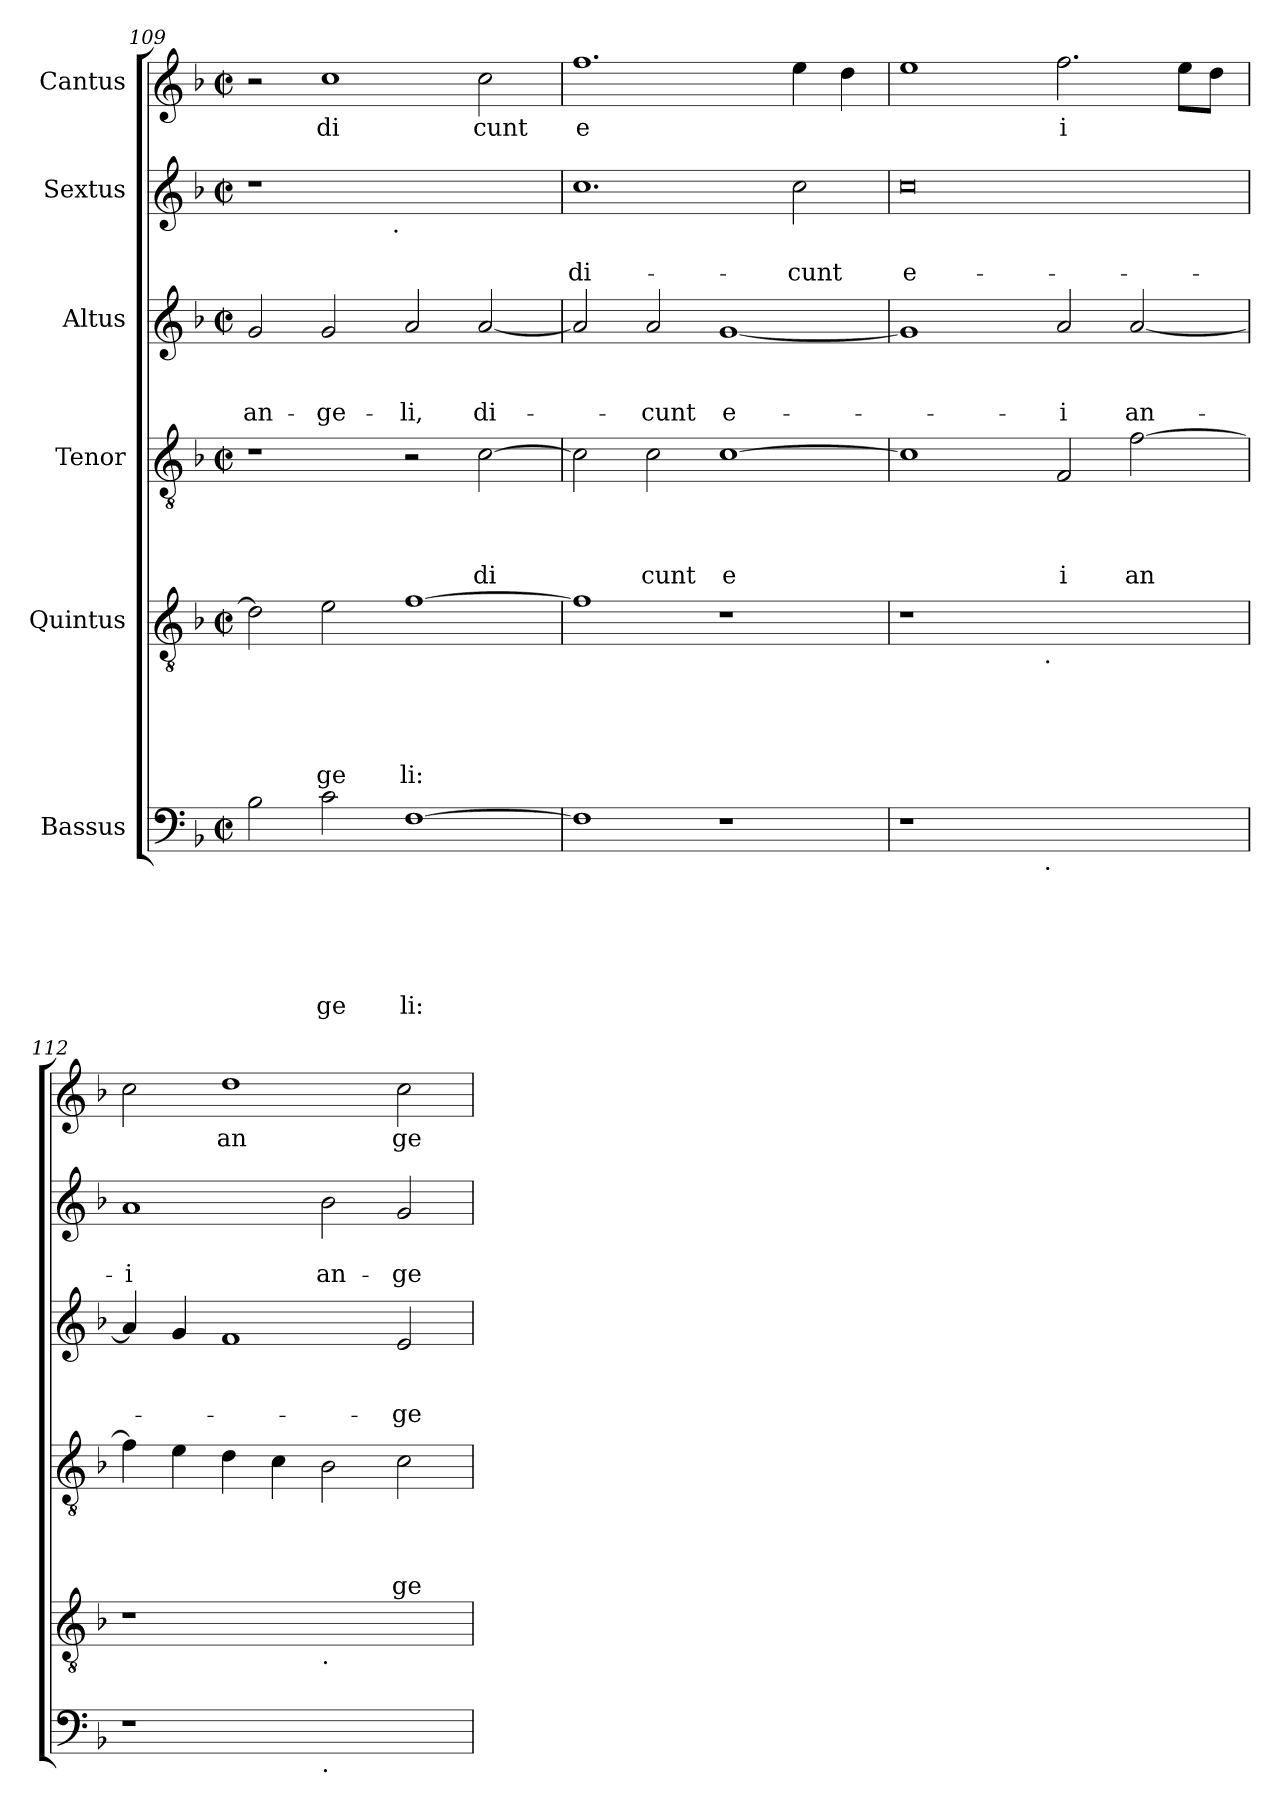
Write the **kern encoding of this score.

**kern	**text	**text	**text	**text	**text	**text	**kern	**text	**text	**text	**text	**text	**kern	**text	**text	**text	**text	**kern	**text	**text	**text	**kern	**text	**text	**kern	**text
*part6	*part6	*part6	*part6	*part6	*part6	*part6	*part5	*part5	*part5	*part5	*part5	*part5	*part4	*part4	*part4	*part4	*part4	*part3	*part3	*part3	*part3	*part2	*part2	*part2	*part1	*part1
*staff6	*staff6	*staff6	*staff6	*staff6	*staff6	*staff6	*staff5	*staff5	*staff5	*staff5	*staff5	*staff5	*staff4	*staff4	*staff4	*staff4	*staff4	*staff3	*staff3	*staff3	*staff3	*staff2	*staff2	*staff2	*staff1	*staff1
*I"Bassus	*	*	*	*	*	*	*I"Quintus	*	*	*	*	*	*I"Tenor	*	*	*	*	*I"Altus	*	*	*	*I"Sextus	*	*	*I"Cantus	*
*clefF4	*	*	*	*	*	*	*clefGv2	*	*	*	*	*	*clefGv2	*	*	*	*	*clefG2	*	*	*	*clefG2	*	*	*clefG2	*
*k[b-]	*	*	*	*	*	*	*k[b-]	*	*	*	*	*	*k[b-]	*	*	*	*	*k[b-]	*	*	*	*k[b-]	*	*	*k[b-]	*
*F:	*	*	*	*	*	*	*F:	*	*	*	*	*	*F:	*	*	*	*	*F:	*	*	*	*F:	*	*	*F:	*
*M2/2	*	*	*	*	*	*	*M2/2	*	*	*	*	*	*M2/2	*	*	*	*	*M2/2	*	*	*	*M2/2	*	*	*M2/2	*
*met(c|)	*	*	*	*	*	*	*met(c|)	*	*	*	*	*	*met(c|)	*	*	*	*	*met(c|)	*	*	*	*met(c|)	*	*	*met(c|)	*
=109	=109	=109	=109	=109	=109	=109	=109	=109	=109	=109	=109	=109	=109	=109	=109	=109	=109	=109	=109	=109	=109	=109	=109	=109	=109	=109
!	!	!	!	!	!	!	!	!	!	!	!	!	!	!	!	!	!	!	!	!	!LO:LY:b	!	!	!	!	!
*	*	*	*	*	*	*	*	*	*	*	*	*	*	*	*	*	*	*	*	*	*	*^	*	*	*	*
2B-\	.	.	.	.	.	.	2d\]	.	.	.	.	.	1r	.	.	.	.	2g/	.	.	an-	1r	2ryy	.	.	2r	.
!	!	!	!	!	!	!LO:LY:b	!	!	!	!	!	!LO:LY:b	!	!	!	!	!	!	!	!	!LO:LY:b	!	!	!	!	!	!LO:LY:b
2c\	.	.	.	.	.	ge	2e\	.	.	.	.	ge	.	.	.	.	.	2g/	.	.	-ge-	.	4...ryy	.	.	1cc	di
!	!	!	!	!	!	!	!	!	!	!	!	!	!	!	!	!	!	!	!	!	!	!	!LO:TX:b:t=.	!	!	!	!
.	.	.	.	.	.	.	.	.	.	.	.	.	.	.	.	.	.	.	.	.	.	.	1ryy	.	.	.	.
!	!	!	!	!	!	!LO:LY:b	!	!	!	!	!	!LO:LY:b	!	!	!	!	!	!	!	!	!LO:LY:b	!	!	!	!	!	!
[>1F	.	.	.	.	.	li:	[>1f	.	.	.	.	li:	2r	.	.	.	.	2a/	.	.	-li,	1ryy	.	.	.	.	.
!	!	!	!	!	!	!	!	!	!	!	!	!	!	!	!	!	!LO:LY:b	!	!	!	!LO:LY:b	!	!	!	!	!	!LO:LY:b
.	.	.	.	.	.	.	.	.	.	.	.	.	[>2c\	.	.	.	di	[<2a/	.	.	di-	.	.	.	.	2cc\	cunt
.	.	.	.	.	.	.	.	.	.	.	.	.	.	.	.	.	.	.	.	.	.	.	32ryy	.	.	.	.
=110	=110	=110	=110	=110	=110	=110	=110	=110	=110	=110	=110	=110	=110	=110	=110	=110	=110	=110	=110	=110	=110	=110	=110	=110	=110	=110	=110
!	!	!	!	!	!	!	!	!	!	!	!	!	!	!	!	!	!	!	!	!	!	!	!	!	!LO:LY:b	!	!LO:LY:b
*	*	*	*	*	*	*	*	*	*	*	*	*	*	*	*	*	*	*	*	*	*	*v	*v	*	*	*	*
1F]	.	.	.	.	.	.	1f]	.	.	.	.	.	2c\]	.	.	.	.	2a/]	.	.	.	1.cc	.	di-	1.ff	e
!	!	!	!	!	!	!	!	!	!	!	!	!	!	!	!	!	!LO:LY:b	!	!	!	!LO:LY:b	!	!	!	!	!
.	.	.	.	.	.	.	.	.	.	.	.	.	2c\	.	.	.	cunt	2a/	.	.	-cunt	.	.	.	.	.
!	!	!	!	!	!	!	!	!	!	!	!	!	!	!	!	!	!LO:LY:b	!	!	!	!LO:LY:b	!	!	!	!	!
1r	.	.	.	.	.	.	1r	.	.	.	.	.	[>1c	.	.	.	e	[<1g	.	.	e-	.	.	.	.	.
!	!	!	!	!	!	!	!	!	!	!	!	!	!	!	!	!	!	!	!	!	!	!	!	!LO:LY:b	!	!
.	.	.	.	.	.	.	.	.	.	.	.	.	.	.	.	.	.	.	.	.	.	2cc\	.	-cunt	4ee\	.
.	.	.	.	.	.	.	.	.	.	.	.	.	.	.	.	.	.	.	.	.	.	.	.	.	4dd\	.
=111	=111	=111	=111	=111	=111	=111	=111	=111	=111	=111	=111	=111	=111	=111	=111	=111	=111	=111	=111	=111	=111	=111	=111	=111	=111	=111
!	!	!	!	!	!	!	!	!	!	!	!	!	!	!	!	!	!	!	!	!	!	!	!	!LO:LY:b	!	!
*^	*	*	*	*	*	*	*^	*	*	*	*	*	*	*	*	*	*	*	*	*	*	*	*	*	*	*
1r	2ryy	.	.	.	.	.	.	1r	2ryy	.	.	.	.	.	1c]	.	.	.	.	1g]	.	.	.	0cc	.	e-	1ee	.
.	4...ryy	.	.	.	.	.	.	.	4...ryy	.	.	.	.	.	.	.	.	.	.	.	.	.	.	.	.	.	.	.
!	!	!	!	!	!	!	!	!	!LO:TX:b:t=.	!	!	!	!	!	!	!	!	!	!	!	!	!	!	!	!	!	!	!
!	!LO:TX:b:t=.	!	!	!	!	!	!	!	!	!	!	!	!	!	!	!	!	!	!	!	!	!	!	!	!	!	!	!
.	1ryy	.	.	.	.	.	.	.	1ryy	.	.	.	.	.	.	.	.	.	.	.	.	.	.	.	.	.	.	.
!	!	!	!	!	!	!	!	!	!	!	!	!	!	!	!	!	!	!	!LO:LY:b	!	!	!	!LO:LY:b	!	!	!	!	!LO:LY:b
1ryy	.	.	.	.	.	.	.	1ryy	.	.	.	.	.	.	2F/	.	.	.	i	2a/	.	.	-i	.	.	.	2.ff\	i
!	!	!	!	!	!	!	!	!	!	!	!	!	!	!	!	!	!	!	!LO:LY:b	!	!	!	!LO:LY:b	!	!	!	!	!
.	.	.	.	.	.	.	.	.	.	.	.	.	.	.	[>2f\	.	.	.	an	[<2a/	.	.	an-	.	.	.	.	.
.	.	.	.	.	.	.	.	.	.	.	.	.	.	.	.	.	.	.	.	.	.	.	.	.	.	.	8ee\L	.
.	.	.	.	.	.	.	.	.	.	.	.	.	.	.	.	.	.	.	.	.	.	.	.	.	.	.	8dd\J	.
.	32ryy	.	.	.	.	.	.	.	32ryy	.	.	.	.	.	.	.	.	.	.	.	.	.	.	.	.	.	.	.
=112	=112	=112	=112	=112	=112	=112	=112	=112	=112	=112	=112	=112	=112	=112	=112	=112	=112	=112	=112	=112	=112	=112	=112	=112	=112	=112	=112	=112
!	!	!	!	!	!	!	!	!	!	!	!	!	!	!	!	!	!	!	!	!	!	!	!	!	!	!LO:LY:b	!	!
*v	*v	*	*	*	*	*	*	*	*	*	*	*	*	*	*	*	*	*	*	*	*	*	*	*	*	*	*	*
*	*	*	*	*	*	*	*v	*v	*	*	*	*	*	*	*	*	*	*	*	*	*	*	*	*	*	*	*
1r	.	.	.	.	.	.	1r	.	.	.	.	.	4f\]	.	.	.	.	4a/]	.	.	.	1a	.	-i	2cc\	.
.	.	.	.	.	.	.	.	.	.	.	.	.	4e\	.	.	.	.	4g/	.	.	.	.	.	.	.	.
!	!	!	!	!	!	!	!	!	!	!	!	!	!	!	!	!	!	!	!	!	!	!	!	!	!	!LO:LY:b
.	.	.	.	.	.	.	.	.	.	.	.	.	4d\	.	.	.	.	1f	.	.	.	.	.	.	1dd	an
.	.	.	.	.	.	.	.	.	.	.	.	.	4c\	.	.	.	.	.	.	.	.	.	.	.	.	.
!	!	!	!	!	!	!	!LO:TX:b:t=.	!	!	!	!	!	!	!	!	!	!	!	!	!	!	!	!	!	!	!
!LO:TX:b:t=.	!	!	!	!	!	!	!	!	!	!	!	!	!	!	!	!	!	!	!	!	!	!	!	!	!	!
!	!	!	!	!	!	!	!	!	!	!	!	!	!	!	!	!	!	!	!	!	!	!	!	!LO:LY:b	!	!
1ryy	.	.	.	.	.	.	1ryy	.	.	.	.	.	2B-\	.	.	.	.	.	.	.	.	2b-\	.	an-	.	.
!	!	!	!	!	!	!	!	!	!	!	!	!	!	!	!	!	!LO:LY:b	!	!	!	!LO:LY:b	!	!	!LO:LY:b	!	!LO:LY:b
.	.	.	.	.	.	.	.	.	.	.	.	.	2c\	.	.	.	ge	2e/	.	.	-ge-	2g/	.	-ge-	2cc\	ge
=	=	=	=	=	=	=	=	=	=	=	=	=	=	=	=	=	=	=	=	=	=	=	=	=	=	=
*-	*-	*-	*-	*-	*-	*-	*-	*-	*-	*-	*-	*-	*-	*-	*-	*-	*-	*-	*-	*-	*-	*-	*-	*-	*-	*-
